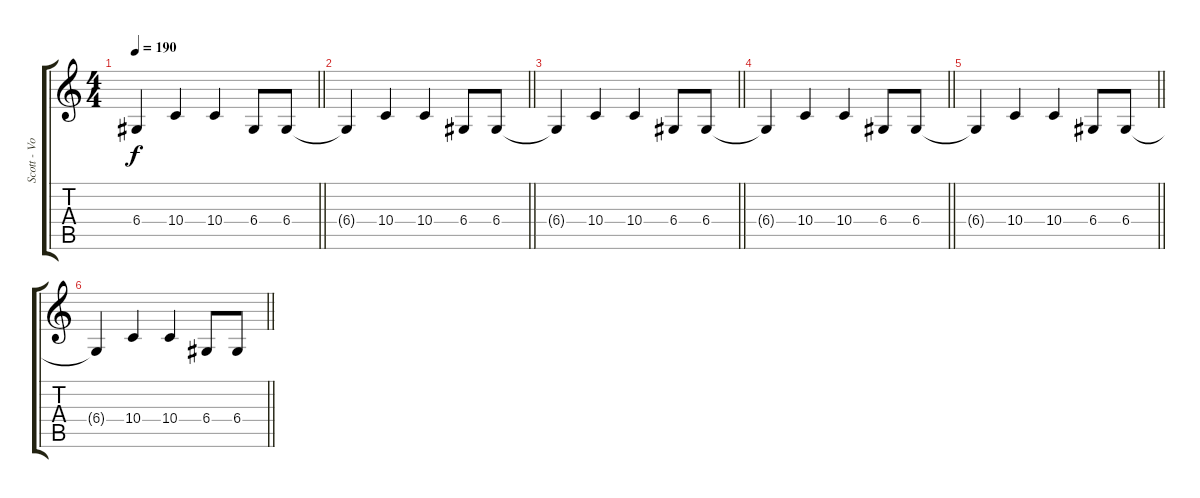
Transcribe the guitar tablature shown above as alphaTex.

\track ("Scott - Vocal" "Scott - Vo") {instrument altosax}
\staff {score tabs}
\tuning (E4 B3 G3 D3 A2 E2) {hide}
\ts (4 4)
\tempo 190
\clef g2
\barLineRight lightlight
\ks c
6.4{t}.4{dy f} 10.4.4 10.4.4 6.4.8 6.4.8 |
\barLineRight lightlight
6.4{t}.4 10.4.4 10.4.4 6.4.8 6.4.8 |
\barLineRight lightlight
6.4{t}.4 10.4.4 10.4.4 6.4.8 6.4.8 |
\barLineRight lightlight
6.4{t}.4 10.4.4 10.4.4 6.4.8 6.4.8 |
\barLineRight lightlight
6.4{t}.4 10.4.4 10.4.4 6.4.8 6.4.8 |
\barLineRight lightlight
6.4{t}.4 10.4.4 10.4.4 6.4.8 6.4.8
